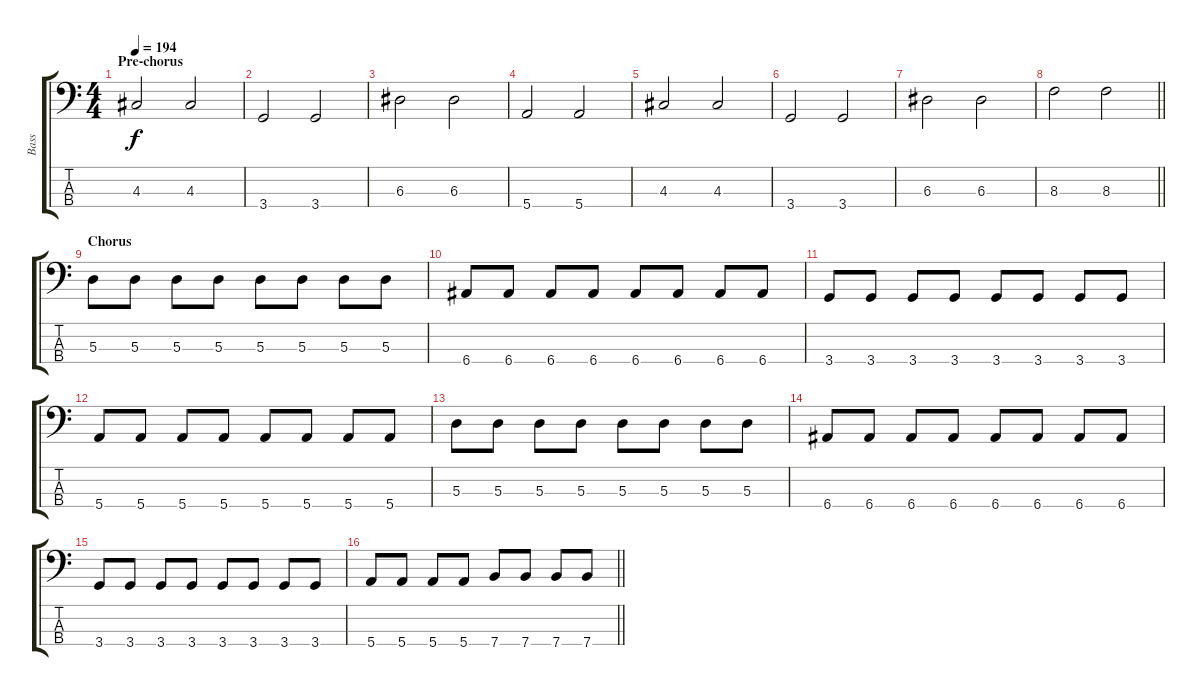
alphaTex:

\track ("Bass" "Bass") {instrument electricbassfinger}
\staff {score tabs}
\tuning (G2 D2 A1 E1) {hide}
\ts (4 4)
\section ("" "Pre-chorus")
\tempo 194
\clef f4
\ks c
4.3.2{dy f} 4.3.2 |
3.4.2 3.4.2 |
6.3.2 6.3.2 |
5.4.2 5.4.2 |
4.3.2 4.3.2 |
3.4.2 3.4.2 |
6.3.2 6.3.2 |
\barLineRight lightlight
8.3.2 8.3.2 |
\section ("" "Chorus")
5.3.8 5.3.8 5.3.8 5.3.8 5.3.8 5.3.8 5.3.8 5.3.8 |
6.4.8 6.4.8 6.4.8 6.4.8 6.4.8 6.4.8 6.4.8 6.4.8 |
3.4.8 3.4.8 3.4.8 3.4.8 3.4.8 3.4.8 3.4.8 3.4.8 |
5.4.8 5.4.8 5.4.8 5.4.8 5.4.8 5.4.8 5.4.8 5.4.8 |
5.3.8 5.3.8 5.3.8 5.3.8 5.3.8 5.3.8 5.3.8 5.3.8 |
6.4.8 6.4.8 6.4.8 6.4.8 6.4.8 6.4.8 6.4.8 6.4.8 |
3.4.8 3.4.8 3.4.8 3.4.8 3.4.8 3.4.8 3.4.8 3.4.8 |
\barLineRight lightlight
5.4.8 5.4.8 5.4.8 5.4.8 7.4.8 7.4.8 7.4.8 7.4.8
